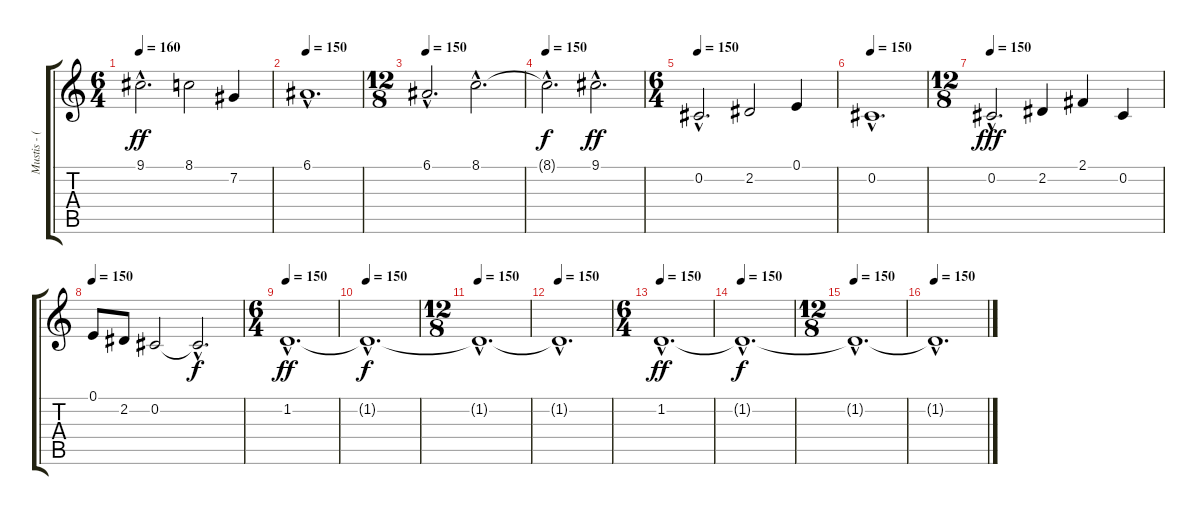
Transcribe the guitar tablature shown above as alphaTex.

\track ("Mustis - (String Ensemble)" "Mustis - (") {instrument stringensemble1}
\staff {score tabs}
\tuning (E4 Db4 A3 E3 A2 E2) {hide}
\ts (6 4)
\tempo 150
\tempo 160
\clef g2
\ks c
9.1{hac}.2{d dy ff} 8.1.2 7.2.4 |
\tempo 150
6.1{hac}.1{d} |
\ts (12 8)
\tempo 150
6.1{hac}.2{d} 8.1{hac}.2{d} |
\tempo 150
8.1{hac t}.2{d dy f} 9.1{hac}.2{d dy ff} |
\ts (6 4)
\tempo 150
0.2{hac}.2{d} 2.2.2 0.1.4 |
\tempo 150
0.2{hac}.1{d} |
\ts (12 8)
\tempo 150
0.2{hac}.2{d dy fff} 2.2.4 2.1.4 0.2.4 |
\tempo 150
0.1.8 2.2.8 0.2.2 0.2{hac t}.2{d dy f} |
\ts (6 4)
\tempo 150
1.2{hac}.1{d dy ff} |
\tempo 150
1.2{hac t}.1{d dy f} |
\ts (12 8)
\tempo 150
1.2{hac t}.1{d} |
\tempo 150
1.2{hac t}.1{d} |
\ts (6 4)
\tempo 150
1.2{hac}.1{d dy ff} |
\tempo 150
1.2{hac t}.1{d dy f} |
\ts (12 8)
\tempo 150
1.2{hac t}.1{d} |
\tempo 150
1.2{hac t}.1{d}
